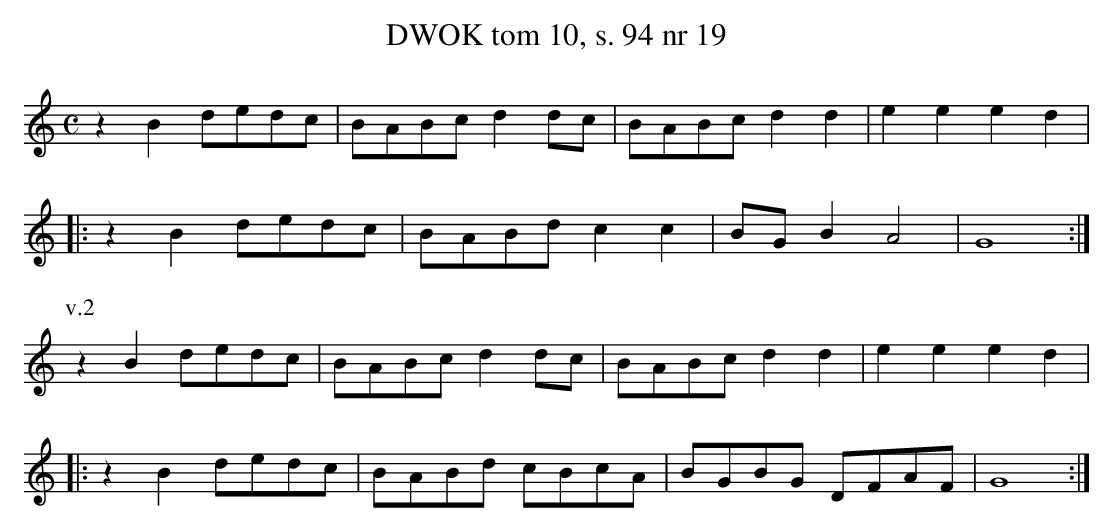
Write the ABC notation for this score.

X:1
T:DWOK tom 10, s. 94 nr 19
L:1/16
M:C
K:C
z4B4 d2e2d2c2|B2A2B2c2 d4d2c2|B2A2B2c2 d4d4|e4e4 e4d4|
|:z4B4 d2e2d2c2|B2A2B2d2 c4c4|B2G2B4 A8|G16:|
P:v.2
z4B4 d2e2d2c2|B2A2B2c2 d4d2c2|B2A2B2c2 d4d4|e4e4 e4d4|
|:z4B4 d2e2d2c2|B2A2B2d2 c2B2c2A2|B2G2B2G2 D2F2A2F2|G16:|
